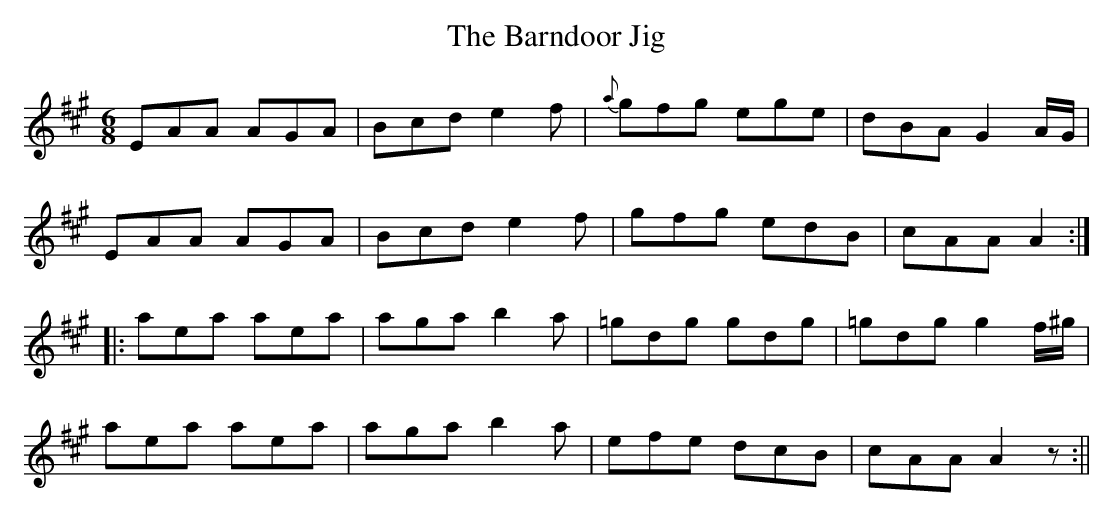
X:1
T:Barndoor Jig, The
M:6/8
L:1/8
K:A Major
EAA AGA|Bcd e2f|{a}gfg ege|dBA G2 A/G/|
EAA AGA|Bcd e2f|gfg edB|cAA A2:|
|:aea aea|aga b2a|=gdg gdg|=gdg g2 f/^g/|
aea aea|aga b2a|efe dcB|cAA A2 z:||
